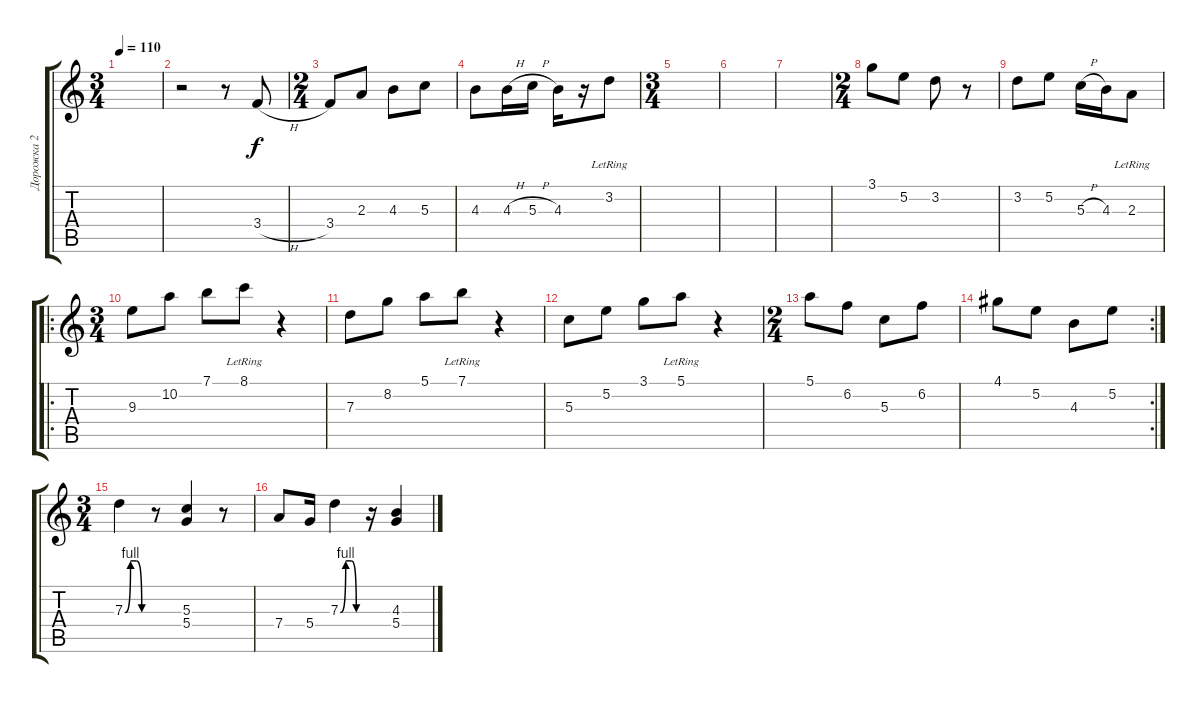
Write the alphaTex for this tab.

\track ("Дорожка 2" "Дорожка 2") {instrument acousticguitarsteel}
\staff {score tabs}
\tuning (E4 B3 G3 D3 A2 E2) {hide}
\ts (3 4)
\tempo 110
\clef g2
\ks c
|
r.2 r.8 3.4{h}.8 |
\ts (2 4)
3.4.8 2.3.8 4.3.8 5.3.8 |
4.3.8 4.3{h}.16 5.3{h}.16 4.3.16 r.16 3.2{lr}.8 |
\ts (3 4)
|
|
|
\ts (2 4)
3.1.8 5.2.8 3.2.8 r.8 |
3.2.8 5.2.8 5.3{h}.16 4.3.16 2.3{lr}.8 |
\ro
\ts (3 4)
9.3.8 10.2.8 7.1.8 8.1{lr}.8 r.4 |
7.3.8 8.2.8 5.1.8 7.1{lr}.8 r.4 |
5.3.8 5.2.8 3.1.8 5.1{lr}.8 r.4 |
\ts (2 4)
5.1.8 6.2.8 5.3.8 6.2.8 |
\rc 2
4.1.8 5.2.8 4.3.8 5.2.8 |
\ts (3 4)
7.3{be (custom 0 0 15 4 30 4 45 0 60 0)}.4 r.8 (5.3 5.4).4 r.8 |
7.4.8 5.4.16 7.3{be (custom 0 0 15 4 30 4 45 0 60 0)}.4 r.16 (4.3 5.4).4
